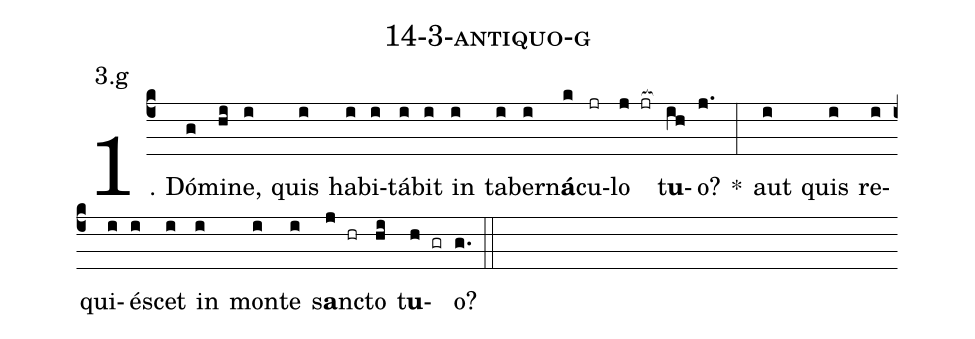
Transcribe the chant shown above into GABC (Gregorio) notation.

name: 14-3-antiquo-g;
annotation: 3.g;
%%
(c4)1. Dó(g)mi(hi)ne,(i) quis(i) ha(i)bi(i)tá(i)bit(i) in(i) ta(i)ber(i)n<b>á</b>(k)cu(jr)lo(j jr[ocb:1{]) t<b>u</b>(ih[ocb:0}])o?(j.) *(:) aut(i) quis(i) re(i)qui(i)é(i)scet(i) in(i) mon(i)te(i) s<b>a</b>nc(j hr)to(hi) t<b>u</b>(h gr)o?(g.) (::)
